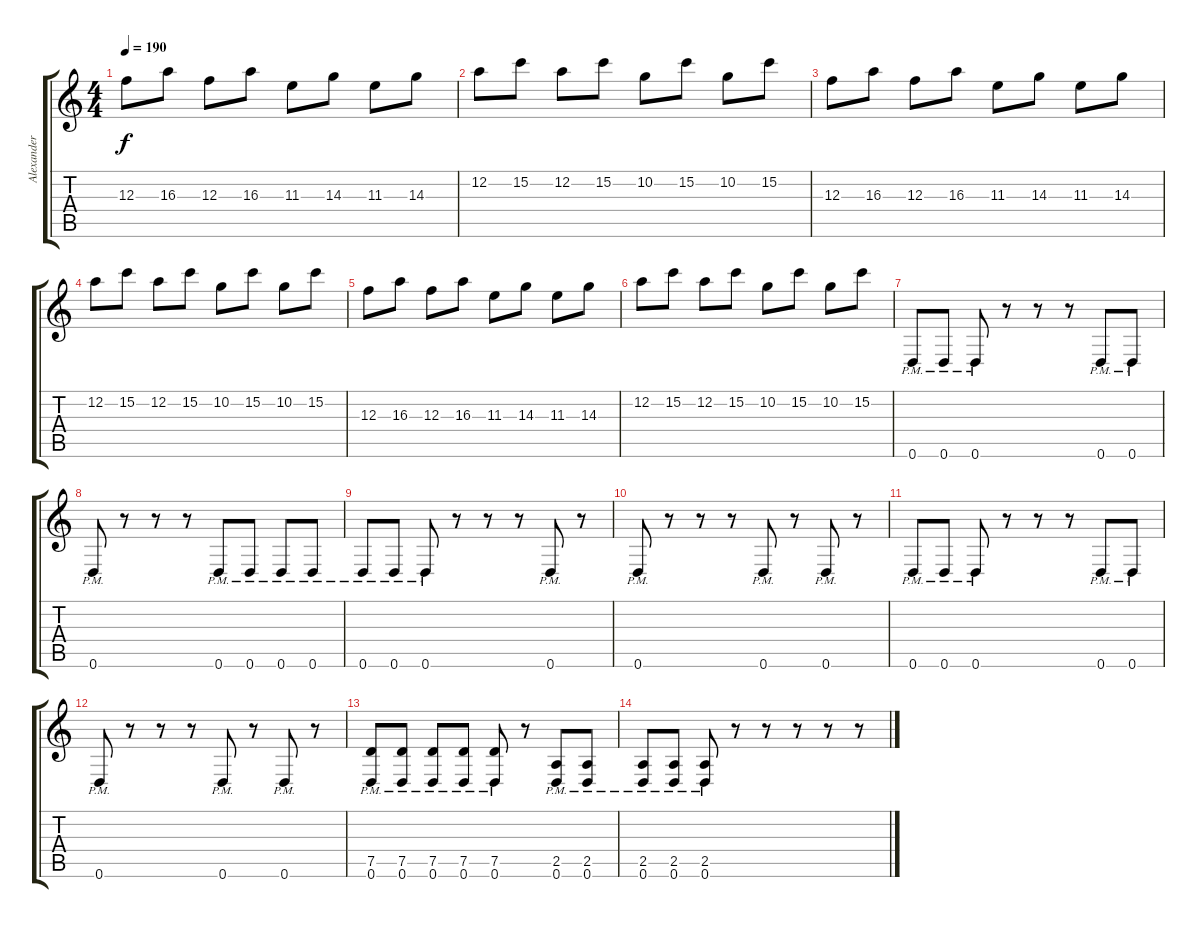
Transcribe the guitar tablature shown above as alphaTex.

\track ("Alexander Kuoppala" "Alexander ") {instrument distortionguitar}
\staff {score tabs}
\tuning (D4 A3 F3 C3 G2 D2) {hide}
\ts (4 4)
\tempo 190
\clef g2
\ks c
12.3.8{dy f} 16.3.8 12.3.8 16.3.8 11.3.8 14.3.8 11.3.8 14.3.8 |
12.2.8 15.2.8 12.2.8 15.2.8 10.2.8 15.2.8 10.2.8 15.2.8 |
12.3.8 16.3.8 12.3.8 16.3.8 11.3.8 14.3.8 11.3.8 14.3.8 |
12.2.8 15.2.8 12.2.8 15.2.8 10.2.8 15.2.8 10.2.8 15.2.8 |
12.3.8 16.3.8 12.3.8 16.3.8 11.3.8 14.3.8 11.3.8 14.3.8 |
12.2.8 15.2.8 12.2.8 15.2.8 10.2.8 15.2.8 10.2.8 15.2.8 |
0.6{pm}.8 0.6{pm}.8 0.6{pm}.8 r.8 r.8 r.8 0.6{pm}.8 0.6{pm}.8 |
0.6{pm}.8 r.8 r.8 r.8 0.6{pm}.8 0.6{pm}.8 0.6{pm}.8 0.6{pm}.8 |
0.6{pm}.8 0.6{pm}.8 0.6{pm}.8 r.8 r.8 r.8 0.6{pm}.8 r.8 |
0.6{pm}.8 r.8 r.8 r.8 0.6{pm}.8 r.8 0.6{pm}.8 r.8 |
0.6{pm}.8 0.6{pm}.8 0.6{pm}.8 r.8 r.8 r.8 0.6{pm}.8 0.6{pm}.8 |
0.6{pm}.8 r.8 r.8 r.8 0.6{pm}.8 r.8 0.6{pm}.8 r.8 |
(7.5{pm} 0.6{pm}).8 (7.5{pm} 0.6{pm}).8 (7.5{pm} 0.6{pm}).8 (7.5{pm} 0.6{pm}).8 (7.5{pm} 0.6{pm}).8 r.8 (2.5{pm} 0.6{pm}).8 (2.5{pm} 0.6{pm}).8 |
(2.5{pm} 0.6{pm}).8 (2.5{pm} 0.6{pm}).8 (2.5{pm} 0.6{pm}).8 r.8 r.8 r.8 r.8 r.8
